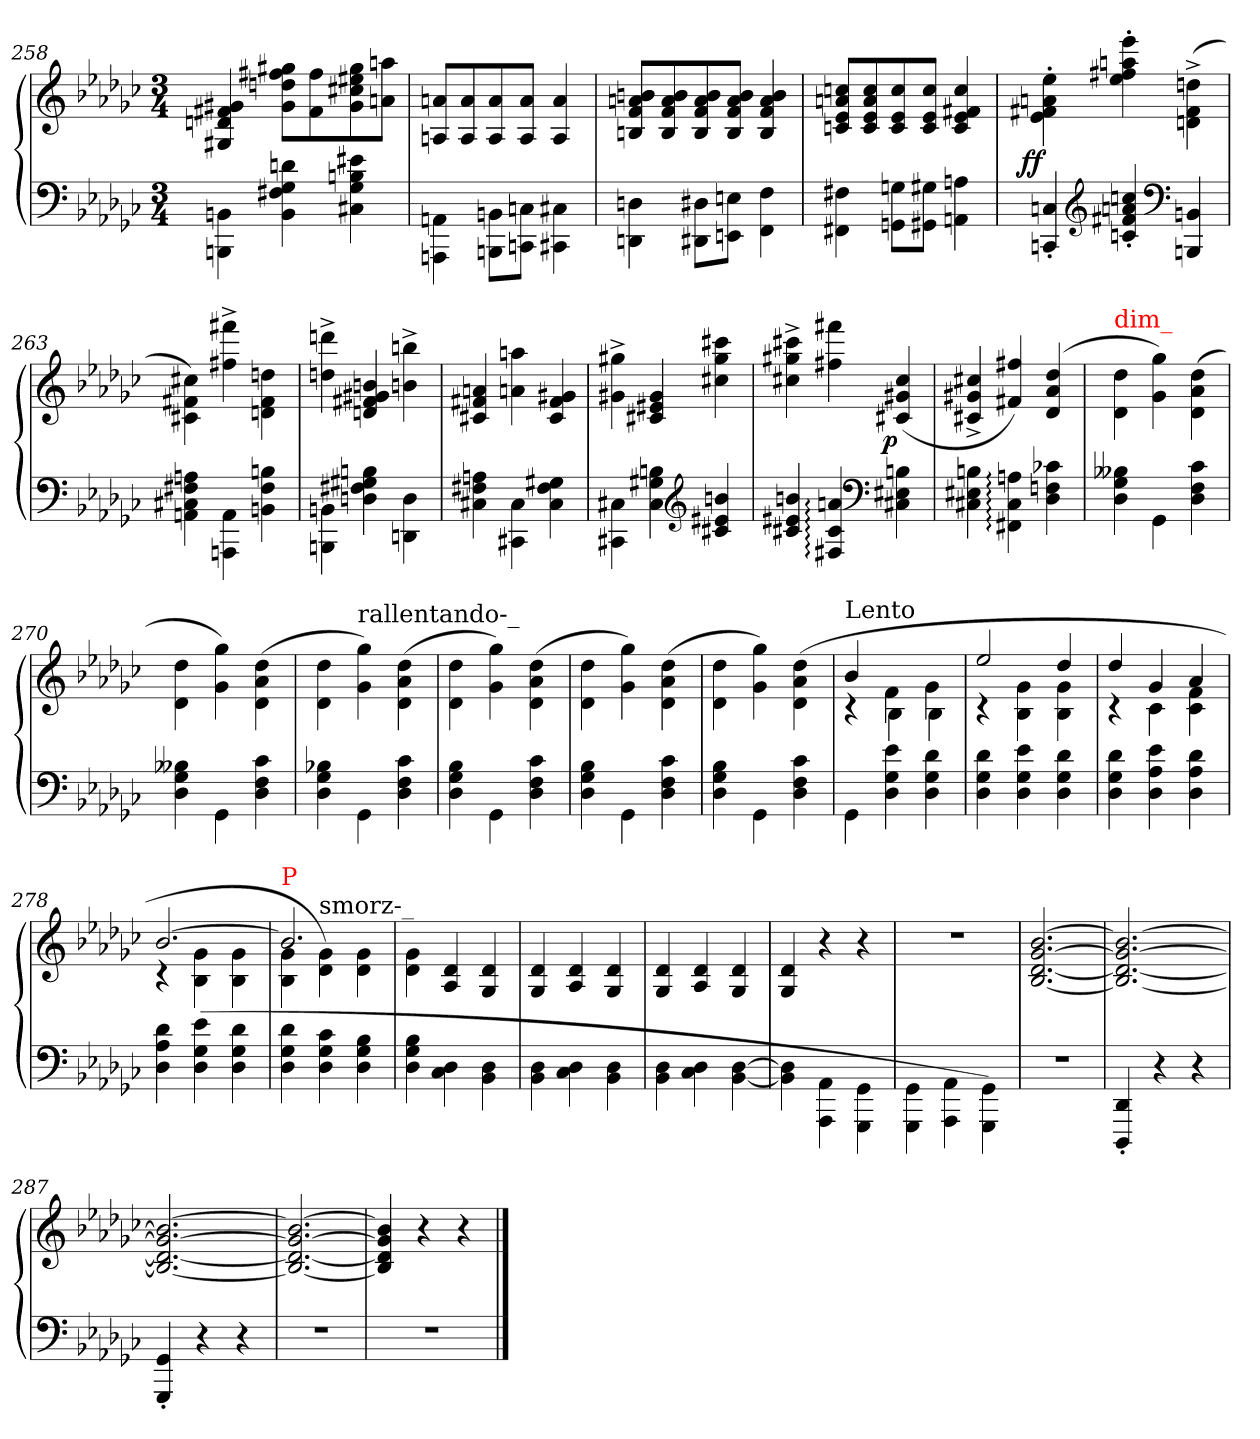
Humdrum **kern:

**kern	**kern	**dynam
*part1	*part1	*part1
*staff2	*staff1	*staff1/2
*clefF4	*clefG2	*
*k[b-e-a-d-g-c-]	*k[b-e-a-d-g-c-]	*
*e-:	*e-:	*
*M3/4	*M3/4	*
=258	=258	=258
4BBn\ 4BBBn\	4g#X 4f#X 4dn 4G#X	.
4dn 4G- 4F#X 4BB	8gg#X 8ff#X 8ddn 8g#L	.
.	8ff# 8f#	.
4e#X 4Bn 4G- 4C#X	8gg# 8ee#X 8cc#X 8g#	.
.	8aan 8anJ	.
=259	=259	=259
4AA\ 4AAA\	8an/ 8An/L	.
.	8a/ 8A/	.
8BBn\ 8BBBn\L	8a/ 8A/	.
8Cn\ 8CCn\J	8a/ 8A/J	.
4C#X\ 4CC#X\	4a/ 4A/	.
=260	=260	=260
4Dn\ 4DDn\	8bn 8an 8f 8BnL	.
.	8b 8a 8f 8B	.
8D#X\ 8DD#X\L	8b 8a 8f 8B	.
8En 8EEnJ	8b 8a 8f 8BJ	.
4F\ 4FF\	4b 4a 4f 4B	.
=261	=261	=261
4F#X\ 4FF#X\	8ccn 8an 8e- 8cnL	.
.	8cc 8a 8e- 8c	.
8Gn\ 8GGn\L	8cc 8e- 8c	.
8G#X 8GG#XJ	8cc 8e- 8cJ	.
4An\ 4AAn\	4cc 4f#X 4e- 4c	.
=262	=262	=262
!	!	!LO:DY:rj
4Cn' 4CCn'	4ee-'>\ 4an'>\ 4f#X'>\ 4e-'>\	ff
*clefG2	*	*
4cc' 4an' 4f#X' 4cn'	4eee-' 4aan' 4ff#X' 4ee-'	.
*clefF4	*	*
4BBn 4BBBn	(>4ddn^<\ 4f#^<\ 4dn^<\	.
=263	=263	=263
4An 4F#X 4C#X 4AAn	4cc#X\ 4f#X\ 4c#X\)	.
4AA\ 4AAAn\	4fff#X^< 4ff#X^<	.
4Bn 4F# 4BBn	4ddn\ 4f#\ 4dn\	.
=264	=264	=264
4BBn\ 4BBBn\	4dddn^< 4ddn^<	.
4Bn 4G#X 4F#X 4Dn	4bn 4g#X 4f#X 4dn	.
4D\ 4DD\	4bbn^< 4bn^<	.
=265	=265	=265
4An 4F#X 4C#X	4an 4f#X 4c#X	.
4C#\ 4CC#X\	4aan\ 4an\	.
4G#X 4F# 4C#	4g#X 4f# 4c#	.
=266	=266	=266
4C#X\ 4CC#X\	4gg#X^< 4g#X^<	.
4Bn 4G#X 4C#	4g# 4e#X 4c#X	.
*clefG2	*	*
4bn 4e#X 4c#X	4ccc#X 4gg# 4cc#X	.
=267	=267	=267
4bn 4e#X 4c#X	4ccc#X^< 4gg#X^< 4cc#X^<	.
4an: 4c#: 4F#X:	4fff#X 4ff#X	.
*clefF4	*	*
!	!	!LO:DY:rj
4Bn 4E#X 4C#X	(>4cc# 4g# 4c#	p
=268	=268	=268
4Bn 4E#X 4C#X	4cc#X^ 4g#X^ 4c#X^	.
4An:\ 4C#:\ 4FF#X:\	4ff#X/ 4f#X/)	.
4c-X 4Fn 4D-	(>4dd- 4a- 4d-	.
=269	=269	=269
!	!LO:TX:a:color=red:t=dim_	!
4B--X 4G- 4D-	4dd-\ 4d-\	.
4GG-\	4gg- 4g-)	.
4c- 4F 4D-	(>4dd-\ 4a-\ 4d-\	.
=270	=270	=270
4B--X 4G- 4D-	4dd-\ 4d-\	.
4GG-\	4gg-\ 4g-\)	.
4c- 4F 4D-	(>4dd-\ 4a-\ 4d-\	.
=271	=271	=271
4B-X 4G- 4D-	4dd-\ 4d-\	.
!	!LO:TX:a:t=rallentando-_	!
4GG-\	4gg-\ 4g-\)	.
4c- 4F 4D-	(>4dd-\ 4a-\ 4d-\	.
=272	=272	=272
4B- 4G- 4D-	4dd-\ 4d-\	.
4GG-\	4gg-\ 4g-\)	.
4c- 4F 4D-	(>4dd-\ 4a-\ 4d-\	.
=273	=273	=273
4B- 4G- 4D-	4dd-\ 4d-\	.
4GG-\	4gg-\ 4g-\)	.
4c- 4F 4D-	(>4dd-\ 4a-\ 4d-\	.
=274	=274	=274
4B- 4G- 4D-	4dd-\ 4d-\	.
4GG-\	4gg-\ 4g-\)	.
4c- 4F 4D-	(>4dd-\ 4a-\ 4d-\	.
=275	=275	=275
*	*^	*
!	!LO:TX:a:t=Lento	!	!
4GG-\	4b-	4rc	.
4e- 4G- 4D-	4f\	4B-	.
4d- 4G- 4D-	4g-\	4B-	.
=276	=276	=276	=276
4d- 4G- 4D-	2ee-	4rc	.
4e- 4G- 4D-	.	4g- 4B-	.
4d- 4G- 4D-	4dd-	4g- 4B-	.
=277	=277	=277	=277
4d- 4G- 4D-	4dd-	4rc	.
4e- 4A- 4D-	4g-	4c-	.
4d- 4A- 4D-	4a-	4f 4c-	.
=278	=278	=278	=278
4d- 4A- 4D-	[2.b-	4rc	.
(>4e- 4G- 4D-	.	4g- 4B-	.
4d- 4G- 4D-	.	4g- 4B-	.
=279	=279	=279	=279
!	!LO:TX:a:color=red:t=P	!	!
4d- 4G- 4D-	2.b-]	4g- 4B-	.
!	!	!LO:TX:a:t=smorz-_	!
4c- 4G- 4D-	.	4g- 4d-)	.
4B- 4G- 4D-	.	4g- 4d-	.
*	*v	*v	*
=280	=280	=280
4B- 4G- 4D-	4g-\ 4d-\	.
4D-\ 4C-\	4d-/ 4A-/	.
4D-\ 4BB-\	4d-/ 4G-/	.
=281	=281	=281
4D-\ 4BB-\	4d-/ 4G-/	.
4D-\ 4C-\	4d-/ 4A-/	.
4D-\ 4BB-\	4d-/ 4G-/	.
=282	=282	=282
4D-\ 4BB-\	4d-/ 4G-/	.
4D-\ 4C-\	4d-/ 4A-/	.
[4D-\ [4BB-\	4d-/ 4G-/	.
=283	=283	=283
4D-]\ 4BB-]\	4d-/ 4G-/	.
4AA-\ 4AAA-\	4r	.
4GG-\ 4GGG-\	4r	.
=284	=284	=284
4GG-\ 4GGG-\	2.rdd	.
4AA-\ 4AAA-\	.	.
4GG-\ 4GGG-\)	.	.
=285	=285	=285
2.rF	[2.b- [2.g- [2.d- [2.B-	.
=286	=286	=286
4DD-' 4DDD-'	2.b-_ 2.g-_ 2.d-_ 2.B-_	.
4r	.	.
4r	.	.
=287	=287	=287
4GG-' 4GGG-'	2.b-_ 2.g-_ 2.d-_ 2.B-_	.
4r	.	.
4r	.	.
=288	=288	=288
2.rF	2.b-_ 2.g-_ 2.d-_ 2.B-_	.
=289	=289	=289
2.rF	4b-] 4g-] 4d-] 4B-]	.
.	4r	.
.	4r	.
==	==	==
*-	*-	*-
